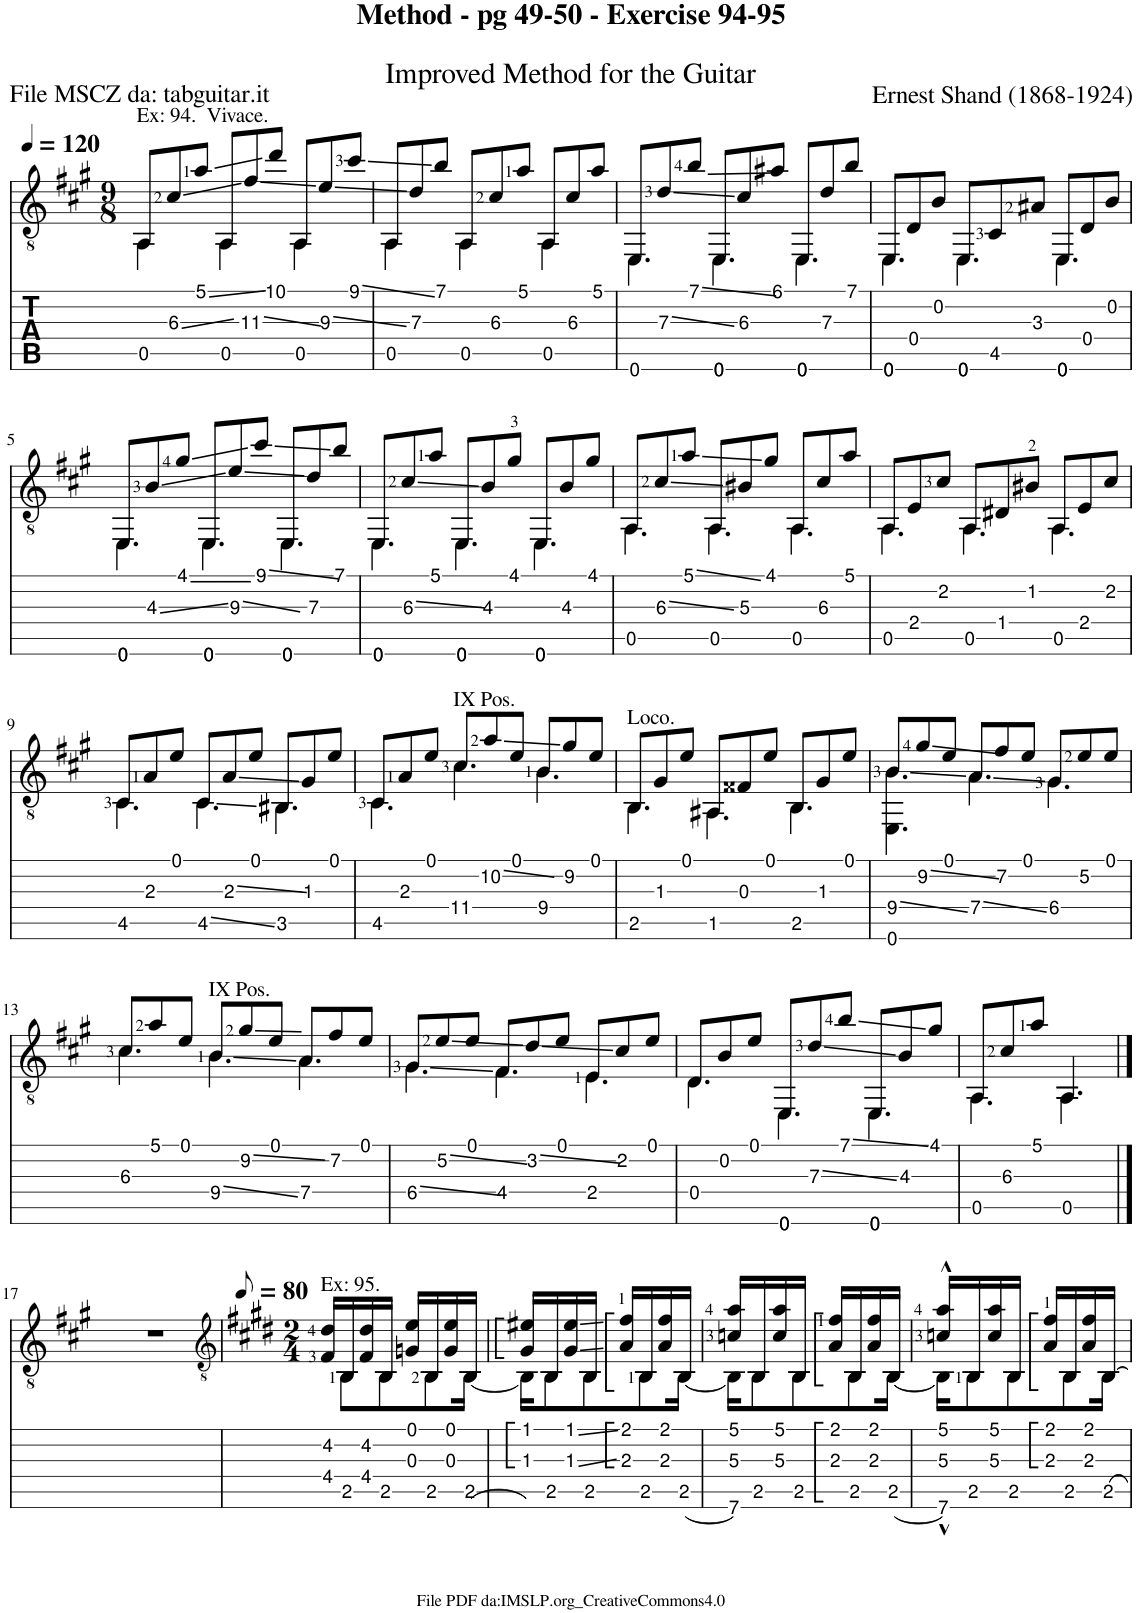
**kern	**kern
*part1	*part1
*staff2	*staff1
*I"Guitar	*
*I'Guit.	*
*stria6	*
*	*clefGv2
*k[f#c#g#]	*k[f#c#g#]
*M9/8	*M9/8
*MM120	*MM120
=1	=1
*^	*^
!	!	!LO:TX:a:t=Ex&colon; 94.  Vivace.	!
8AAL	4.AA	8AA/L	4.AA\
8c#	.	8c#/	.
8aJ	.	8a/J	.
8AAL	4.AA	8AA/L	4.AA\
8f#	.	8f#/	.
8ddJ	.	8dd/J	.
8AAL	4.AA	8AA/L	4.AA\
8e	.	8e/	.
8cc#J	.	8cc#/J	.
=2	=2	=2	=2
8AAL	4.AA	8AA/L	4.AA\
8d	.	8d/	.
8bJ	.	8b/J	.
8AAL	4.AA	8AA/L	4.AA\
8c#	.	8c#/	.
8aJ	.	8a/J	.
8AAL	4.AA	8AA/L	4.AA\
8c#	.	8c#/	.
8aJ	.	8a/J	.
=3	=3	=3	=3
8EEL	4.EE	8EE/L	4.EE\
8d	.	8d/	.
8bJ	.	8b/J	.
8EEL	4.EE	8EE/L	4.EE\
8c#	.	8c#/	.
8a#J	.	8a#X/J	.
8EEL	4.EE	8EE/L	4.EE\
8d	.	8d/	.
8bJ	.	8b/J	.
=4	=4	=4	=4
8EEL	4.EE	8EE/L	4.EE\
8D	.	8D/	.
8BJ	.	8B/J	.
8EEL	4.EE	8EE/L	4.EE\
8C#	.	8C#/	.
8A#J	.	8A#X/J	.
8EEL	4.EE	8EE/L	4.EE\
8D	.	8D/	.
8BJ	.	8B/J	.
!!LO:LB:g=z	!!
=5	=5	=5	=5
8EEL	4.EE	8EE/L	4.EE\
8B	.	8B/	.
8g#J	.	8g#/J	.
8EEL	4.EE	8EE/L	4.EE\
8e	.	8e/	.
8cc#J	.	8cc#/J	.
8EEL	4.EE	8EE/L	4.EE\
8d	.	8d/	.
8bJ	.	8b/J	.
=6	=6	=6	=6
8EEL	4.EE	8EE/L	4.EE\
8c#	.	8c#/	.
8aJ	.	8a/J	.
8EEL	4.EE	8EE/L	4.EE\
8B	.	8B/	.
8g#J	.	8g#/J	.
8EEL	4.EE	8EE/L	4.EE\
8B	.	8B/	.
8g#J	.	8g#/J	.
=7	=7	=7	=7
8AAL	4.AA	8AA/L	4.AA\
8c#	.	8c#/	.
8aJ	.	8a/J	.
8AAL	4.AA	8AA/L	4.AA\
8B#	.	8B#X/	.
8g#J	.	8g#/J	.
8AAL	4.AA	8AA/L	4.AA\
8c#	.	8c#/	.
8aJ	.	8a/J	.
=8	=8	=8	=8
8AAL	4.AA	8AA/L	4.AA\
8E	.	8E/	.
8c#J	.	8c#/J	.
8AAL	4.AA	8AA/L	4.AA\
8D#	.	8D#X/	.
8B#J	.	8B#X/J	.
8AAL	4.AA	8AA/L	4.AA\
8E	.	8E/	.
8c#J	.	8c#/J	.
!!LO:LB:g=z	!!
=9	=9	=9	=9
8C#L	4.C#	8C#/L	4.C#\
8A	.	8A/	.
8eJ	.	8e/J	.
8C#L	4.C#	8C#/L	4.C#\
8A	.	8A/	.
8eJ	.	8e/J	.
8BB#L	4.BB#	8BB#X/L	4.BB#\
8G#	.	8G#/	.
8eJ	.	8e/J	.
=10	=10	=10	=10
8C#L	4.C#	8C#/L	4.C#\
8A	.	8A/	.
8eJ	.	8e/J	.
!	!	!LO:TX:a:t=IX Pos.	!
8c#L	4.c#	8c#/L	4.c#\
8a	.	8a/	.
8eJ	.	8e/J	.
8BL	4.B	8B/L	4.B\
8g#	.	8g#/	.
8eJ	.	8e/J	.
=11	=11	=11	=11
!	!	!LO:TX:a:t=Loco.	!
8BBL	4.BB	8BB/L	4.BB\
8G#	.	8G#/	.
8eJ	.	8e/J	.
8AA#L	4.AA#	8AA#X/L	4.AA#\
8F##	.	8F##X/	.
8eJ	.	8e/J	.
8BBL	4.BB	8BB/L	4.BB\
8G#	.	8G#/	.
8eJ	.	8e/J	.
=12	=12	=12	=12
8BL	4.EE 4.B	8B/L	4.EE\ 4.B\
8g#	.	8g#/	.
8eJ	.	8e/J	.
8AL	4.A	8A/L	4.A\
8f#	.	8f#/	.
8eJ	.	8e/J	.
8G#L	4.G#	8G#/L	4.G#\
8e	.	8e/	.
8eJ	.	8e/J	.
!!LO:LB:g=z	!!
=13	=13	=13	=13
8c#L	4.c#	8c#/L	4.c#\
8a	.	8a/	.
8eJ	.	8e/J	.
!	!	!LO:TX:a:t=IX Pos.	!
8BL	4.B	8B/L	4.B\
8g#	.	8g#/	.
8eJ	.	8e/J	.
8AL	4.A	8A/L	4.A\
8f#	.	8f#/	.
8eJ	.	8e/J	.
=14	=14	=14	=14
8G#L	4.G#	8G#/L	4.G#\
8e	.	8e/	.
8eJ	.	8e/J	.
8F#L	4.F#	8F#/L	4.F#\
8d	.	8d/	.
8eJ	.	8e/J	.
8EL	4.E	8E/L	4.E\
8c#	.	8c#/	.
8eJ	.	8e/J	.
=15	=15	=15	=15
8DL	4.D	8D/L	4.D\
8B	.	8B/	.
8eJ	.	8e/J	.
8EEL	4.EE	8EE/L	4.EE\
8d	.	8d/	.
8bJ	.	8b/J	.
8EEL	4.EE	8EE/L	4.EE\
8B	.	8B/	.
8g#J	.	8g#/J	.
=16	=16	=16	=16
8AAL	4.AA	8AA/L	4.AA\
8c#	.	8c#/	.
8aJ	.	8a/J	.
4.AA	4.AA	4.AA/	4.AA\
*v	*v	*	*
*	*v	*v
!!LO:LB:g=z
==17	==17
8%9r	8%9r
=18	=18
*	*clefGv2
*k[f#c#g#d#]	*k[f#c#g#d#]
*M2/4	*M2/4
*	*MM40
*^	*^
!	!	!LO:TX:a:t=Ex&colon; 95.	!
16F#\ 16d#\LL	16ryy	16F#/ 16d#/LL	16ryy
16BBJ	8BBL	16BB/	8BB\L
16F#\ 16d#\L	.	16F#/ 16d#/	.
16BBJJ	8BBJ	16BB/JJ	8BB\
16Gn\ 16e\LL	.	16Gn/ 16e/LL	.
16BBJ	8BBL	16BB/	8BB\
16G\ 16e\L	.	16G/ 16e/	.
16BBJJ	[16BBJk	16BB/JJ	[16BB\Jk
=19	=19	=19	=19
16G#\ 16e#\LL	16BBKL]	16G#/ 16e#X/LL	16BB\KL]
16BBJ	8BB	16BB/	8BB\
16G#\ 16e#\L	.	16G#/ 16e#/	.
16BBJJ	8BBJ	16BB/JJ	8BB\
16A\ 16f#\LL	.	16A/ 16f#/LL	.
16BBJ	8BBL	16BB/	8BB\
16A\ 16f#\L	.	16A/ 16f#/	.
16BBJJ	[16BBJk	16BB/JJ	[16BB\Jk
=20	=20	=20	=20
16c\ 16a\LL	16BBKL]	16cn/ 16a/LL	16BB\KL]
16BBJ	8BB	16BB/	8BB\
16c\ 16a\L	.	16c/ 16a/	.
16BBJJ	8BBJ	16BB/JJ	8BB\
16A\ 16f#\LL	.	16A/ 16f#/LL	.
16BBJ	8BBL	16BB/	8BB\
16A\ 16f#\L	.	16A/ 16f#/	.
16BBJJ	[16BBJk	16BB/JJ	[16BB\Jk
=21	=21	=21	=21
16c^^\ 16a^^\LL	16BBKL]	16cn/^^ 16a/^^LL	16BB\KL]
16BBJ	8BB	16BB/	8BB\
16c\ 16a\L	.	16c/ 16a/	.
16BBJJ	8BBJ	16BB/JJ	8BB\
16A\ 16f#\LL	.	16A/ 16f#/LL	.
16BBJ	8BBL	16BB/	8BB\
16A\ 16f#\L	.	16A/ 16f#/	.
[16BBJJ	16BBJk	[16BB/JJ	16BB\Jk
*v	*v	*	*
*	*v	*v
=	=
*-	*-
